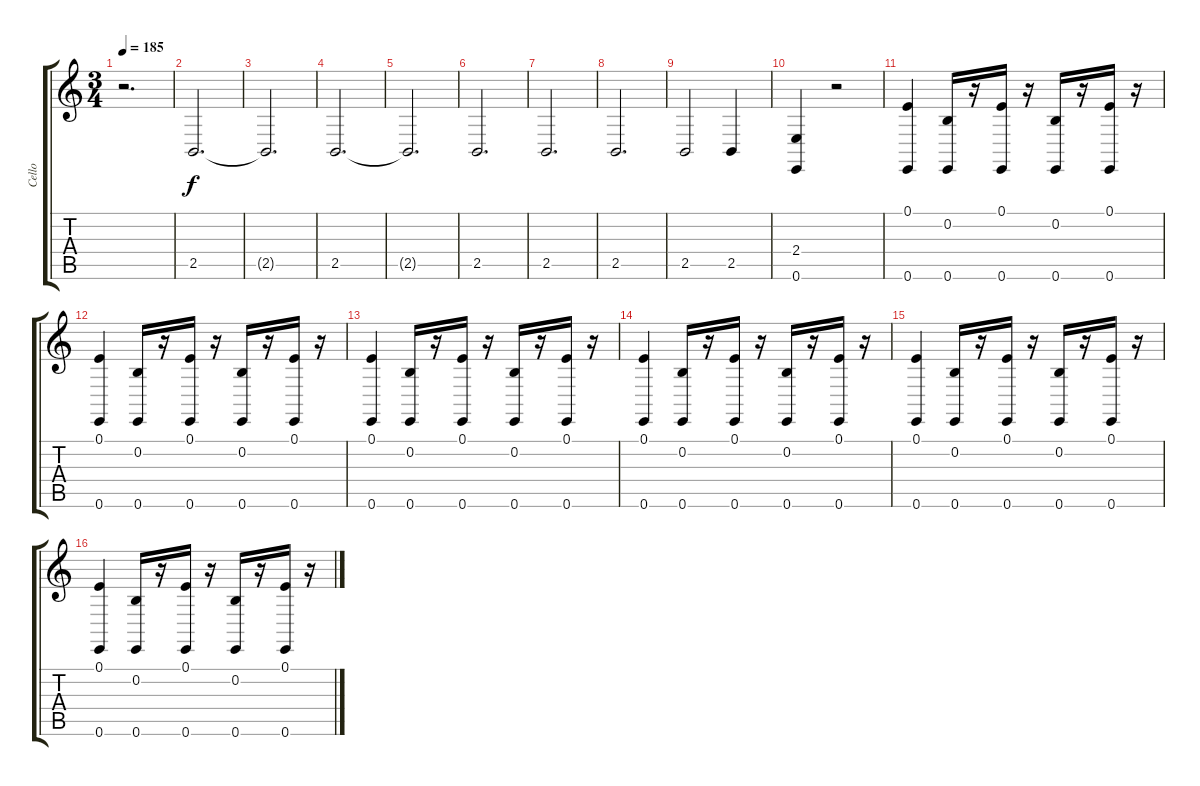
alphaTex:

\track ("Cello" "Cello") {instrument cello}
\staff {score tabs}
\tuning (E4 B3 G3 D3 A2 E2) {hide}
\ts (3 4)
\tempo 185
\clef g2
\ks c
r.2{d dy f} |
2.5.2{d} |
2.5{t}.2{d} |
2.5.2{d} |
2.5{t}.2{d} |
2.5.2{d} |
2.5.2{d} |
2.5.2{d} |
2.5.2 2.5.4 |
(2.4 0.6).4 r.2 |
(0.1 0.6).4 (0.2 0.6).16 r.16 (0.1 0.6).16 r.16 (0.2 0.6).16 r.16 (0.1 0.6).16 r.16 |
(0.1 0.6).4 (0.2 0.6).16 r.16 (0.1 0.6).16 r.16 (0.2 0.6).16 r.16 (0.1 0.6).16 r.16 |
(0.1 0.6).4 (0.2 0.6).16 r.16 (0.1 0.6).16 r.16 (0.2 0.6).16 r.16 (0.1 0.6).16 r.16 |
(0.1 0.6).4 (0.2 0.6).16 r.16 (0.1 0.6).16 r.16 (0.2 0.6).16 r.16 (0.1 0.6).16 r.16 |
(0.1 0.6).4 (0.2 0.6).16 r.16 (0.1 0.6).16 r.16 (0.2 0.6).16 r.16 (0.1 0.6).16 r.16 |
(0.1 0.6).4 (0.2 0.6).16 r.16 (0.1 0.6).16 r.16 (0.2 0.6).16 r.16 (0.1 0.6).16 r.16
